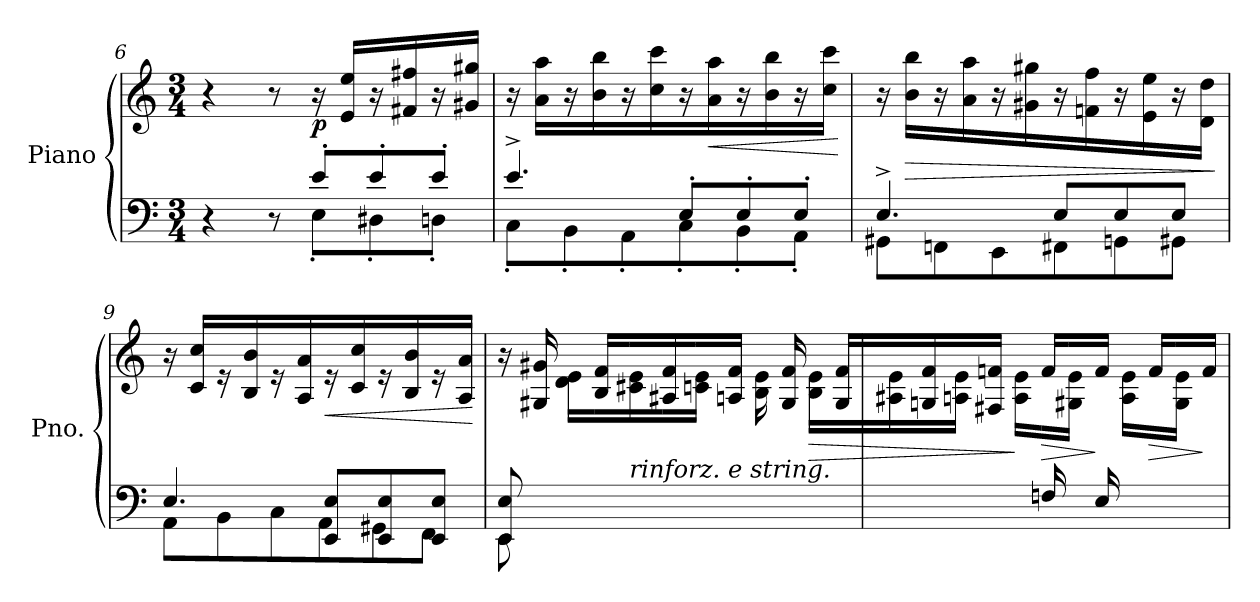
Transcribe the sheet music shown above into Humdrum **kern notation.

**kern	**kern	**dynam
*part1	*part1	*part1
*staff2	*staff1	*staff1/2
*I"Piano	*	*
*I'Pno.	*	*
*clefF4	*clefG2	*
*k[]	*k[]	*
*M3/4	*M3/4	*
=6	=6	=6
*^	*	*
4r	4ryy	4r	.
8r	8ryy	8r	.
!	!	!	!LO:DY:b
8e'/L	8E'\L	16r	p
.	.	16e/ 16ee/LL	.
8e'/	8D#X'\	16r	.
.	.	16f#X/ 16ff#X/	.
8e'/J	8Dn'\J	16r	.
.	.	16g#X/ 16gg#X/JJ	.
!!LO:LB:g=z
=7	=7	=7	=7
4.e^/	8C:'\L	16r	.
.	.	16a\ 16aa\LL	.
.	8BB'\	16r	.
.	.	16b\ 16bb\	.
.	8AA'\	16r	.
.	.	16cc\ 16ccc\	.
8E'/L	8C'\	16r	.
!	!	!	!LO:HP:b
.	.	16a\ 16aa\	<
8E'/	8BB'\	16r	.
.	.	16b\ 16bb\	.
8E'/J	8AA'\J	16r	.
.	.	16cc\ 16ccc\JJ	.
*v	*v	*	*
.	.	[
=8	=8	=8
*^	*	*
4.E^/	8GG#X\L	16r	.
!	!	!	!LO:HP:b
.	.	16b\ 16bb\LL	>
.	8FFn\	16r	.
.	.	16a\ 16aa\	.
.	8EE\	16r	.
.	.	16g#X\ 16gg#X\	.
8E/L	8FF#X\	16r	.
.	.	16fn\ 16ff\	.
8E/	8GGn\	16r	.
.	.	16e\ 16ee\	.
8E/J	8GG#X\J	16r	.
.	.	16d\ 16dd\JJ	.
*v	*v	*	*
.	.	]
=9	=9	=9
*^	*	*
4.E/	8AA\L	16r	.
.	.	16c/ 16cc/LL	.
.	8BB\	16r	.
.	.	16B/ 16b/	.
.	8C\	16r	.
.	.	16A/ 16a/	.
!	!	!	!LO:HP:b
8EE/ 8E/L	8AA\	16r	<
.	.	16c/ 16cc/	.
8EE/ 8E/	8GG#X\	16r	.
.	.	16B/ 16b/	.
8EE/ 8E/J	8FF\J	16r	.
.	.	16A/ 16a/JJ	.
*v	*v	*	*
.	.	[
!!LO:LB:g=z
=10	=10	=10
*^	*^	*
8EE/ 8E/	8EE\	16r	8ryy	.
.	.	16G#X/ 16g#X/	.	.
16ryy	8ryy	16ryy	16d\ 16e\LL	.
16rFFFyy	.	16B/ 16f/LL	16ryy	.
!LO:TX:a:i:t=rinforz. e string.	!	!	!	!
16ryy	2ryy	16rgyy	16c#X\ 16e\	.
16rFFFyy	.	16A#X/ 16f/	16ryy	.
16ryy	.	16ryy	16cn\ 16e\JJ	.
16rFFFyy	.	16An/ 16f/JJ	16ryy	.
16ryy	.	16ryy	16B\ 16e\	.
16rAyy	.	16G#/ 16f/	16ryy	.
!	!	!	!	!LO:HP:b
16ryy	.	16ryy	16B\ 16e\LL	>
16rAyy	.	16G#/ 16f/LL	16ryy	.
=11	=11	=11	=11	=11
16ryy	4ryy	16ryy	16A#X\ 16e\	.
16rAyy	.	16Gn/ 16f/	16ryy	.
16ryy	.	16ryy	16An\ 16e\JJ	.
16rAyy	.	16F#X/ 16fn/JJ	16ryy	.
16ryy	16ryy	16ryy	16A\ 16e\LL	]
!	!	!	!	!LO:HP:b
16rAyy	16Fn/	16f/LL	16ryy	>
16ryy	16ryy	16ryy	16G#X\ 16e\JJ	.
16rAyy	16E/	16f/JJ	16ryy	]
16ryy	4ryy	16ryy	16A\ 16e\LL	.
!	!	!	!	!LO:HP:b
16rAyy	.	16f/LL	16ryy	>
16ryy	.	16ryy	16G#\ 16e\JJ	.
16rAyy	.	16f/JJ	16ryy	]
*v	*v	*	*	*
*	*v	*v	*
=	=	=
*-	*-	*-
